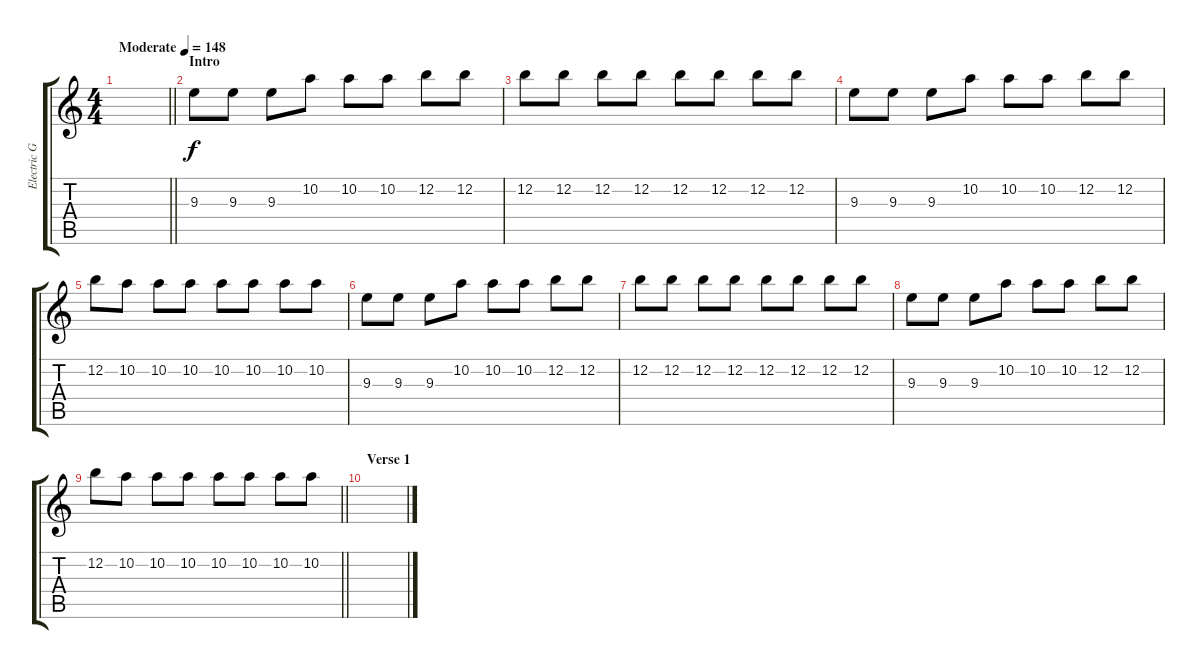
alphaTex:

\track ("Electric GuitarTom" "Electric G") {instrument electricguitarclean}
\staff {score tabs}
\tuning (E4 B3 G3 D3 A2 E2) {hide}
\ts (4 4)
\tempo (148 "Moderate")
\clef g2
\barLineRight lightlight
\ks c
|
\section ("" "Intro")
9.3.8 9.3.8 9.3.8 10.2.8 10.2.8 10.2.8 12.2.8 12.2.8 |
12.2.8 12.2.8 12.2.8 12.2.8 12.2.8 12.2.8 12.2.8 12.2.8 |
9.3.8 9.3.8 9.3.8 10.2.8 10.2.8 10.2.8 12.2.8 12.2.8 |
12.2.8 10.2.8 10.2.8 10.2.8 10.2.8 10.2.8 10.2.8 10.2.8 |
9.3.8 9.3.8 9.3.8 10.2.8 10.2.8 10.2.8 12.2.8 12.2.8 |
12.2.8 12.2.8 12.2.8 12.2.8 12.2.8 12.2.8 12.2.8 12.2.8 |
9.3.8 9.3.8 9.3.8 10.2.8 10.2.8 10.2.8 12.2.8 12.2.8 |
\barLineRight lightlight
12.2.8 10.2.8 10.2.8 10.2.8 10.2.8 10.2.8 10.2.8 10.2.8 |
\section ("" "Verse 1")
